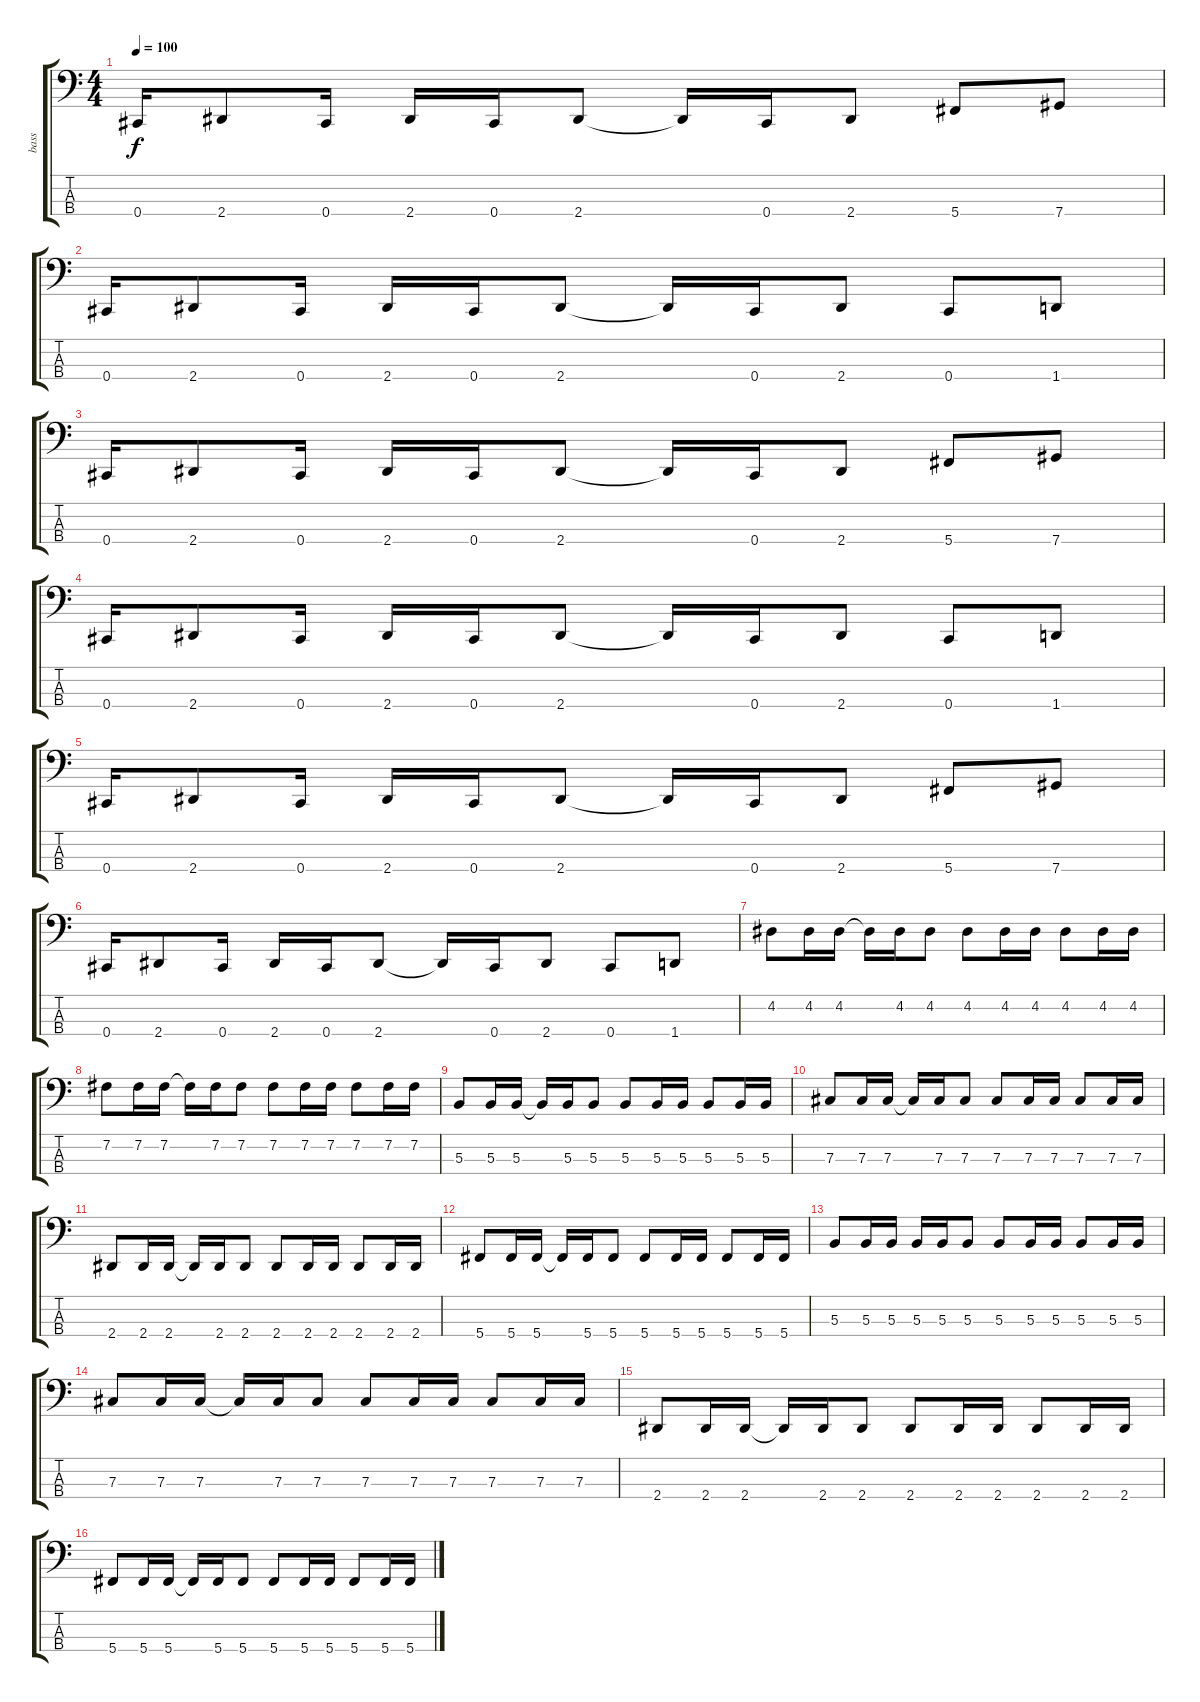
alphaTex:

\track ("bass" "bass") {instrument electricbassfinger}
\staff {score tabs}
\tuning (E2 B1 Gb1 Db1) {hide}
\ts (4 4)
\tempo 100
\clef f4
\ks c
0.4.16{dy f} 2.4.8 0.4.16 2.4.16 0.4.16 2.4.8 2.4{t}.16 0.4.16 2.4.8 5.4.8 7.4.8 |
0.4.16 2.4.8 0.4.16 2.4.16 0.4.16 2.4.8 2.4{t}.16 0.4.16 2.4.8 0.4.8 1.4.8 |
0.4.16 2.4.8 0.4.16 2.4.16 0.4.16 2.4.8 2.4{t}.16 0.4.16 2.4.8 5.4.8 7.4.8 |
0.4.16 2.4.8 0.4.16 2.4.16 0.4.16 2.4.8 2.4{t}.16 0.4.16 2.4.8 0.4.8 1.4.8 |
0.4.16 2.4.8 0.4.16 2.4.16 0.4.16 2.4.8 2.4{t}.16 0.4.16 2.4.8 5.4.8 7.4.8 |
0.4.16 2.4.8 0.4.16 2.4.16 0.4.16 2.4.8 2.4{t}.16 0.4.16 2.4.8 0.4.8 1.4.8 |
4.2.8 4.2.16 4.2.16 4.2{t}.16 4.2.16 4.2.8 4.2.8 4.2.16 4.2.16 4.2.8 4.2.16 4.2.16 |
7.2.8 7.2.16 7.2.16 7.2{t}.16 7.2.16 7.2.8 7.2.8 7.2.16 7.2.16 7.2.8 7.2.16 7.2.16 |
5.3.8 5.3.16 5.3.16 5.3{t}.16 5.3.16 5.3.8 5.3.8 5.3.16 5.3.16 5.3.8 5.3.16 5.3.16 |
7.3.8 7.3.16 7.3.16 7.3{t}.16 7.3.16 7.3.8 7.3.8 7.3.16 7.3.16 7.3.8 7.3.16 7.3.16 |
2.4.8 2.4.16 2.4.16 2.4{t}.16 2.4.16 2.4.8 2.4.8 2.4.16 2.4.16 2.4.8 2.4.16 2.4.16 |
5.4.8 5.4.16 5.4.16 5.4{t}.16 5.4.16 5.4.8 5.4.8 5.4.16 5.4.16 5.4.8 5.4.16 5.4.16 |
5.3.8 5.3.16 5.3.16 5.3.16 5.3.16 5.3.8 5.3.8 5.3.16 5.3.16 5.3.8 5.3.16 5.3.16 |
7.3.8 7.3.16 7.3.16 7.3{t}.16 7.3.16 7.3.8 7.3.8 7.3.16 7.3.16 7.3.8 7.3.16 7.3.16 |
2.4.8 2.4.16 2.4.16 2.4{t}.16 2.4.16 2.4.8 2.4.8 2.4.16 2.4.16 2.4.8 2.4.16 2.4.16 |
5.4.8 5.4.16 5.4.16 5.4{t}.16 5.4.16 5.4.8 5.4.8 5.4.16 5.4.16 5.4.8 5.4.16 5.4.16
